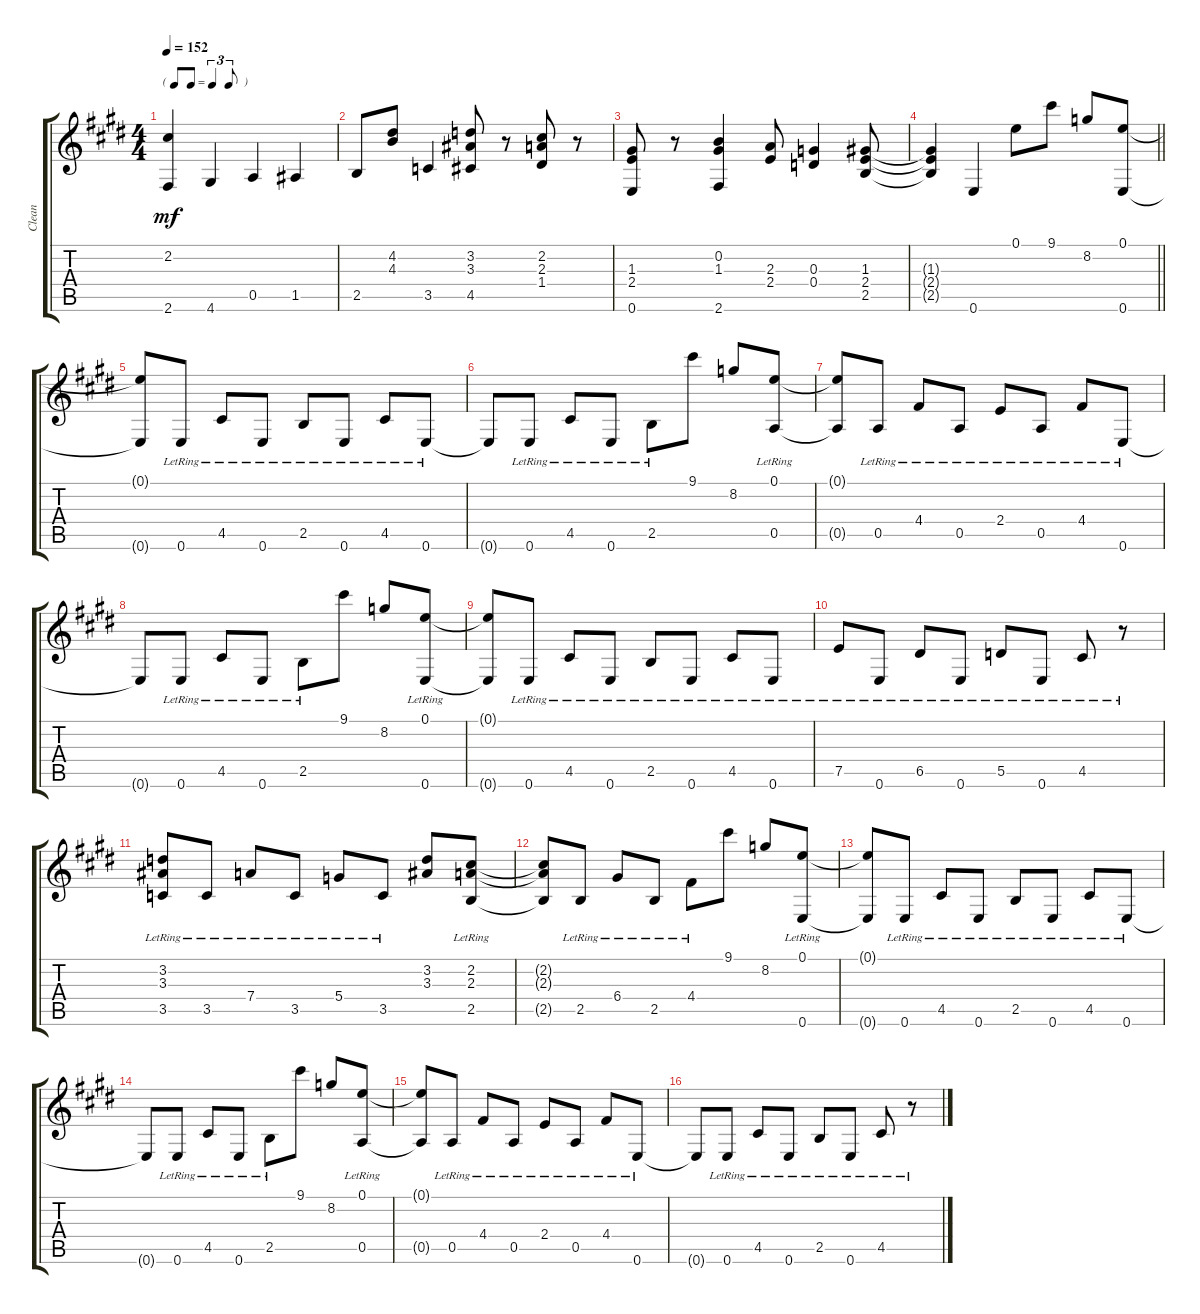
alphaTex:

\track ("Clean" "Clean") {instrument electricguitarclean}
\staff {score tabs}
\tuning (E4 B3 G3 D3 A2 E2) {hide}
\ts (4 4)
\tf triplet8th
\tempo 152
\clef g2
\ks c#minor
(2.2 2.6).4{dy mf} 4.6.4 0.5.4 1.5.4 |
\ks e
2.5.8 (4.2 4.3).8 3.5.4 (3.2 3.3 4.5).8 r.8 (2.2 2.3 1.4).8 r.8 |
\ks c#minor
(1.3 2.4 0.6).8 r.8 (0.2 1.3 2.6).4 (2.3 2.4).8 (0.3 0.4).4 (1.3 2.4 2.5).8 |
\barLineRight lightlight
(1.3{t} 2.4{t} 2.5{t}).4 0.6.4 0.1.8 9.1.8 8.2.8 (0.1 0.6).8 |
\ks e
(0.1{t} 0.6{t}).8 0.6{lr}.8 4.5{lr}.8 0.6{lr}.8 2.5{lr}.8 0.6{lr}.8 4.5{lr}.8 0.6{lr}.8 |
\ks c#minor
0.6{t}.8 0.6{lr}.8 4.5{lr}.8 0.6{lr}.8 2.5{lr}.8 9.1.8 8.2.8 (0.1{lr} 0.5{lr}).8 |
(0.1{t} 0.5{t}).8 0.5{lr}.8 4.4{lr}.8 0.5{lr}.8 2.4{lr}.8 0.5{lr}.8 4.4{lr}.8 0.6{lr}.8 |
\ks e
0.6{t}.8 0.6{lr}.8 4.5{lr}.8 0.6{lr}.8 2.5{lr}.8 9.1.8 8.2.8 (0.1{lr} 0.6{lr}).8 |
\ks c#minor
(0.1{t} 0.6{t}).8 0.6{lr}.8 4.5{lr}.8 0.6{lr}.8 2.5{lr}.8 0.6{lr}.8 4.5{lr}.8 0.6{lr}.8 |
7.5{lr}.8 0.6{lr}.8 6.5{lr}.8 0.6{lr}.8 5.5{lr}.8 0.6{lr}.8 4.5{lr}.8 r.8 |
\ks e
(3.2{lr} 3.3{lr} 3.5{lr}).8 3.5{lr}.8 7.4{lr}.8 3.5{lr}.8 5.4{lr}.8 3.5{lr}.8 (3.2 3.3).8 (2.2{lr} 2.3{lr} 2.5{lr}).8 |
\ks c#minor
(2.2{t} 2.3{t} 2.5{t}).8 2.5{lr}.8 6.4{lr}.8 2.5{lr}.8 4.4{lr}.8 9.1.8 8.2.8 (0.1{lr} 0.6{lr}).8 |
(0.1{t} 0.6{t}).8 0.6{lr}.8 4.5{lr}.8 0.6{lr}.8 2.5{lr}.8 0.6{lr}.8 4.5{lr}.8 0.6{lr}.8 |
\ks e
0.6{t}.8 0.6{lr}.8 4.5{lr}.8 0.6{lr}.8 2.5{lr}.8 9.1.8 8.2.8 (0.1{lr} 0.5{lr}).8 |
\ks c#minor
(0.1{t} 0.5{t}).8 0.5{lr}.8 4.4{lr}.8 0.5{lr}.8 2.4{lr}.8 0.5{lr}.8 4.4{lr}.8 0.6{lr}.8 |
0.6{t}.8 0.6{lr}.8 4.5{lr}.8 0.6{lr}.8 2.5{lr}.8 0.6{lr}.8 4.5{lr}.8 r.8
